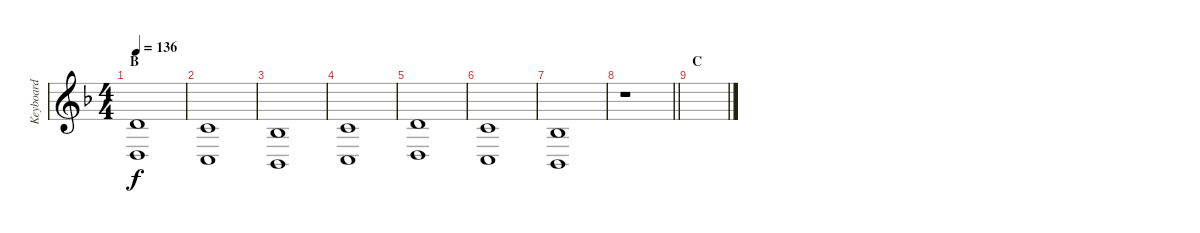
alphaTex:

\track ("Keyboard" "Keyboard") {instrument churchorgan}
\staff {score}
\tuning (E4 B3 G3 D3 A2 E2) {hide}
\ts (4 4)
\section ("" "B")
\tempo 136
\clef g2
\ks f
(3.2 0.4).1{dy f} |
(1.2 3.5).1 |
(3.3 1.5).1 |
(1.2 3.5).1 |
(3.2 0.4).1 |
(1.2 3.5).1 |
(3.3 1.5).1 |
\barLineRight lightlight
r.1 |
\section ("" "C")
